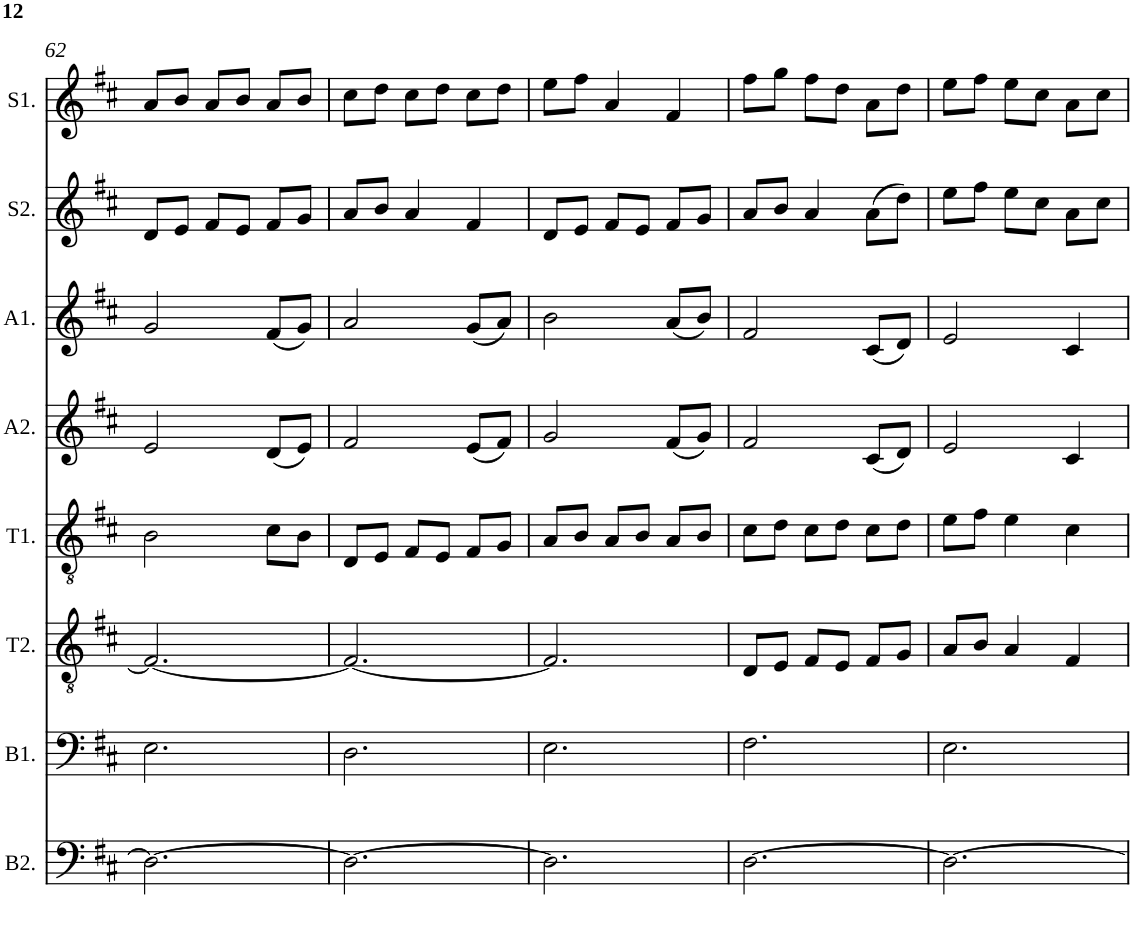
**kern	**kern	**kern	**kern	**kern	**kern	**kern	**kern
*part8	*part7	*part6	*part5	*part4	*part3	*part2	*part1
*staff8	*staff7	*staff6	*staff5	*staff4	*staff3	*staff2	*staff1
*I"Bass 2	*I"Bass 1	*I"Tenor 2	*I"Tenor 1	*I"Alto 2	*I"Alto 1	*I"Soprano 2	*I"Soprano 1
*I'B2.	*I'B1.	*I'T2.	*I'T1.	*I'A2.	*I'A1.	*I'S2.	*I'S1.
!!LO:PB:g=z
*clefF4	*clefF4	*clefGv2	*clefGv2	*clefG2	*clefG2	*clefG2	*clefG2
*k[f#c#]	*k[f#c#]	*k[f#c#]	*k[f#c#]	*k[f#c#]	*k[f#c#]	*k[f#c#]	*k[f#c#]
*b:	*b:	*b:	*b:	*b:	*b:	*b:	*b:
*M3/4	*M3/4	*M3/4	*M3/4	*M3/4	*M3/4	*M3/4	*M3/4
=62	=62	=62	=62	=62	=62	=62	=62
2.D\_	2.E\	2.F#/_	2B\	2e/	2g/	8d/L	8a/L
.	.	.	.	.	.	8e/J	8b/J
.	.	.	.	.	.	8f#/L	8a/L
.	.	.	.	.	.	8e/J	8b/J
.	.	.	8c#\L	(<8d/L	(<8f#/L	8f#/L	8a/L
.	.	.	8B\J	8e/J)	8g/J)	8g/J	8b/J
=63	=63	=63	=63	=63	=63	=63	=63
2.D\_	2.D\	2.F#/_	8D/L	2f#/	2a/	8a/L	8cc#\L
.	.	.	8E/J	.	.	8b/J	8dd\J
.	.	.	8F#/L	.	.	4a/	8cc#\L
.	.	.	8E/J	.	.	.	8dd\J
.	.	.	8F#/L	(<8e/L	(<8g/L	4f#/	8cc#\L
.	.	.	8G/J	8f#/J)	8a/J)	.	8dd\J
=64	=64	=64	=64	=64	=64	=64	=64
2.D\]	2.E\	2.F#/]	8A/L	2g/	2b\	8d/L	8ee\L
.	.	.	8B/J	.	.	8e/J	8ff#\J
.	.	.	8A/L	.	.	8f#/L	4a/
.	.	.	8B/J	.	.	8e/J	.
.	.	.	8A/L	(<8f#/L	(<8a/L	8f#/L	4f#/
.	.	.	8B/J	8g/J)	8b/J)	8g/J	.
=65	=65	=65	=65	=65	=65	=65	=65
[2.D\	2.F#\	8D/L	8c#\L	2f#/	2f#/	8a/L	8ff#\L
.	.	8E/J	8d\J	.	.	8b/J	8gg\J
.	.	8F#/L	8c#\L	.	.	4a/	8ff#\L
.	.	8E/J	8d\J	.	.	.	8dd\J
.	.	8F#/L	8c#\L	(<8c#/L	(<8c#/L	(>8a\L	8a\L
.	.	8G/J	8d\J	8d/J)	8d/J)	8dd\J)	8dd\J
=66	=66	=66	=66	=66	=66	=66	=66
2.D\_	2.E\	8A/L	8e\L	2e/	2e/	8ee\L	8ee\L
.	.	8B/J	8f#\J	.	.	8ff#\J	8ff#\J
.	.	4A/	4e\	.	.	8ee\L	8ee\L
.	.	.	.	.	.	8cc#\J	8cc#\J
.	.	4F#/	4c#\	4c#/	4c#/	8a\L	8a\L
.	.	.	.	.	.	8cc#\J	8cc#\J
=	=	=	=	=	=	=	=
*-	*-	*-	*-	*-	*-	*-	*-
